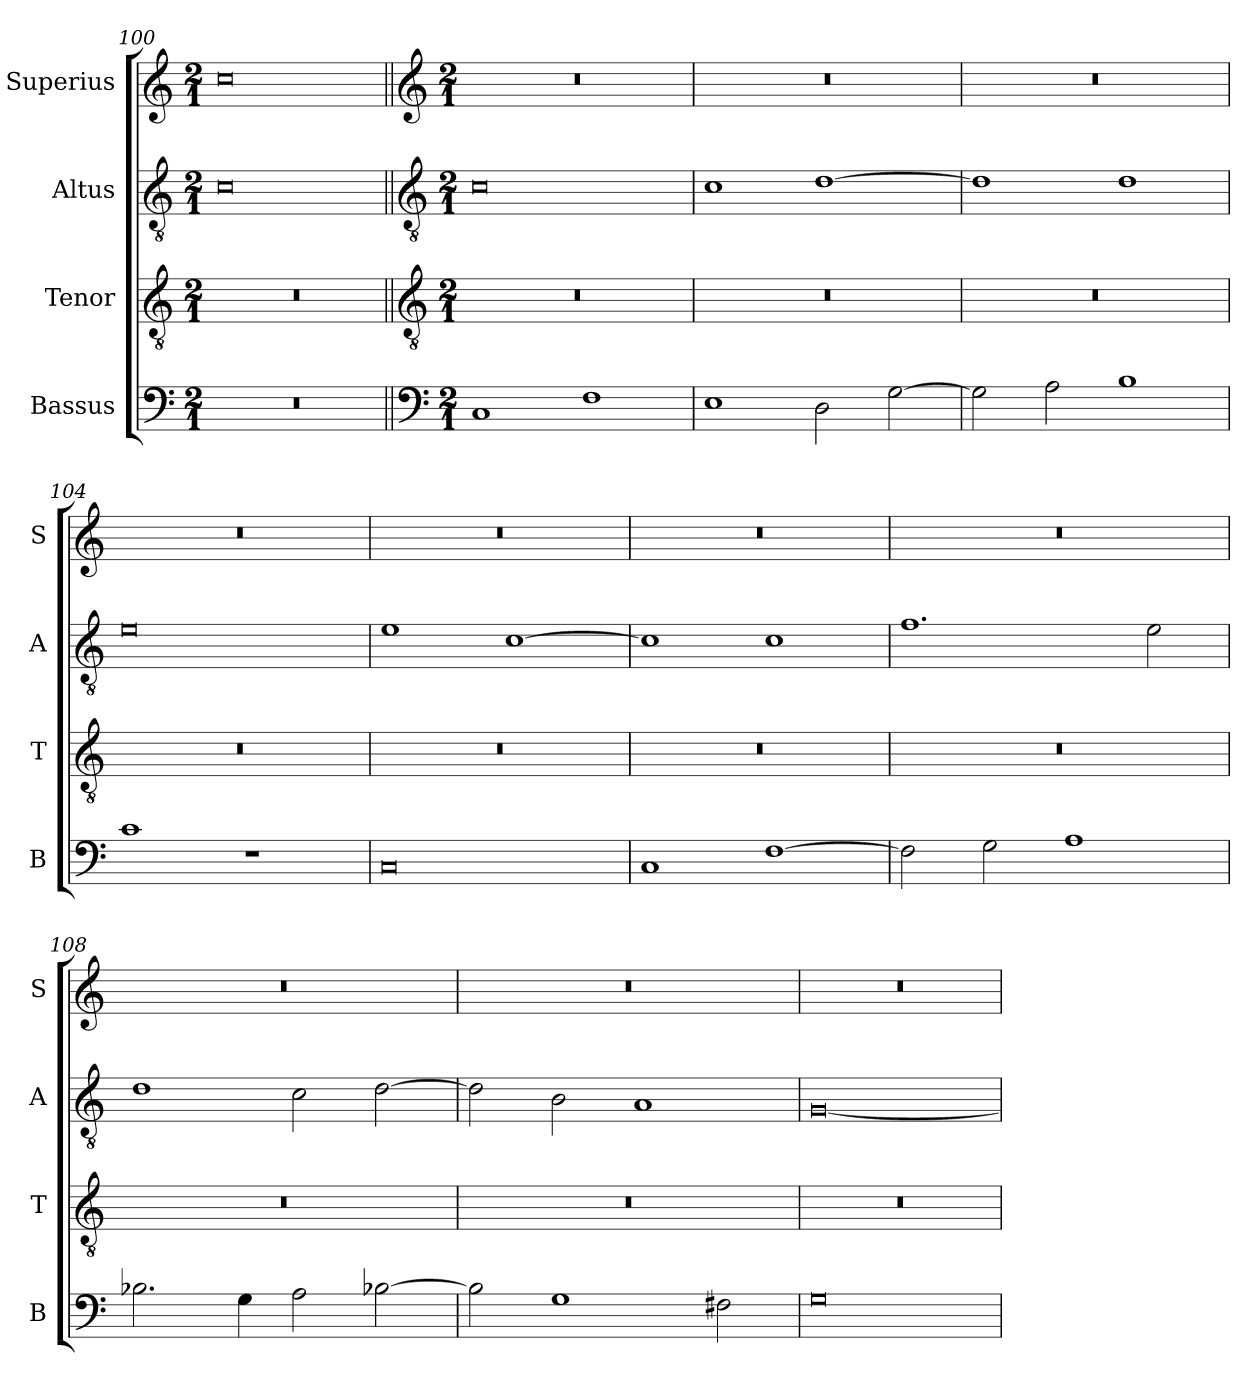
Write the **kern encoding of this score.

**kern	**kern	**kern	**kern
*part4	*part3	*part2	*part1
*staff4	*staff3	*staff2	*staff1
*I"Bassus	*I"Tenor	*I"Altus	*I"Superius
*I'B	*I'T	*I'A	*I'S
*clefF4	*clefGv2	*clefGv2	*clefG2
*k[]	*k[]	*k[]	*k[]
*M2/1	*M2/1	*M2/1	*M2/1
=100	=100	=100	=100
0r	0r	0c	0cc
!!LO:LB:g=z
=101||	=101||	=101||	=101||
*clefF4	*clefGv2	*clefGv2	*clefG2
*k[]	*k[]	*k[]	*k[]
*M2/1	*M2/1	*M2/1	*M2/1
1C	0r	0c	0r
1F	.	.	.
=102	=102	=102	=102
1E	0r	1c	0r
2D\	.	[1d	.
[2G\	.	.	.
=103	=103	=103	=103
2G\]	0r	1d]	0r
2A\	.	.	.
1B	.	1d	.
=104	=104	=104	=104
1c	0r	0e	0r
1r	.	.	.
=105	=105	=105	=105
0C	0r	1e	0r
.	.	[1c	.
=106	=106	=106	=106
1C	0r	1c]	0r
[1F	.	1c	.
=107	=107	=107	=107
2F\]	0r	1.f	0r
2G\	.	.	.
1A	.	.	.
.	.	2e\	.
=108	=108	=108	=108
2.B-X\	0r	1d	0r
4G\	.	.	.
2A\	.	2c\	.
[2B-X\	.	[2d\	.
=109	=109	=109	=109
2B-\]	0r	2d\]	0r
1G	.	2B\	.
.	.	1A	.
2F#X\	.	.	.
=110	=110	=110	=110
0G	0r	[0G	0r
=	=	=	=
*-	*-	*-	*-
